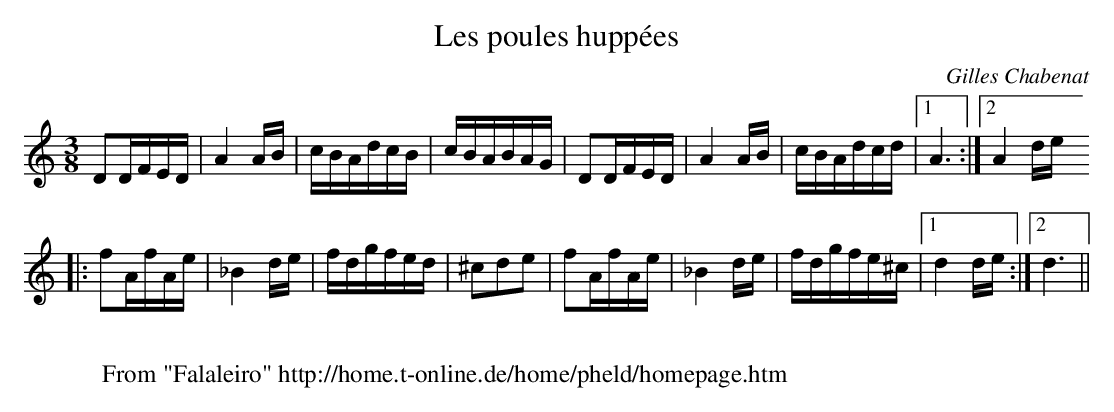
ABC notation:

X:1
T:Les poules huppées
M:3/8
L:1/16
C:Gilles Chabenat
K:d dor
D2DFED|A4 AB|cBAdcB|cBABAG|D2DFED|A4 AB|cBAdcd|1A6 :|2A4 de
|:f2AfAe|_B4 de|fdgfed|^c2d2e2|f2AfAe|_B4 de|fdgfe^c|1d4 de:|2d6 ||
W:
W: From "Falaleiro" http://home.t-online.de/home/pheld/homepage.htm
